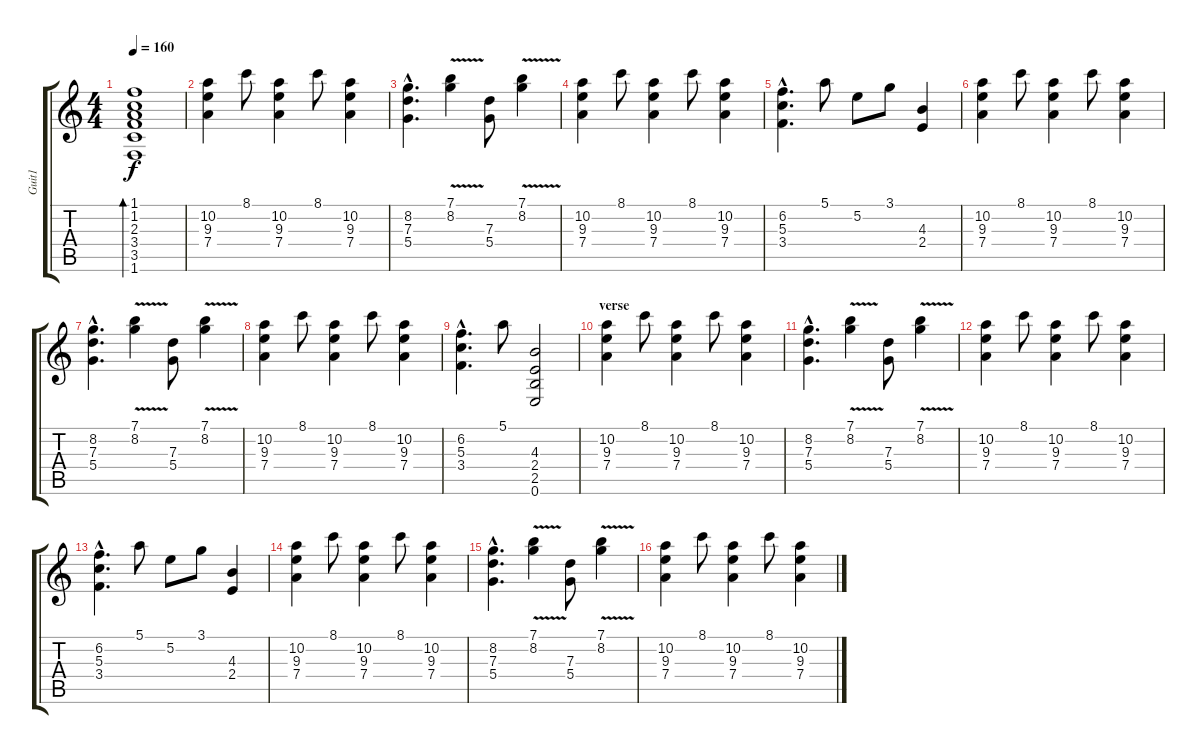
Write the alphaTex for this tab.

\track ("Guit1" "Guit1") {instrument electricguitarclean}
\staff {score tabs}
\tuning (E4 B3 G3 D3 A2 E2) {hide}
\ts (4 4)
\tempo 160
\clef g2
\ks c
(1.1 1.2 2.3 3.4 3.5 1.6).1{bd 60 dy f} |
(10.2 9.3 7.4).4{volume 11 instrument overdrivenguitar} 8.1.8 (10.2 9.3 7.4).4 8.1.8 (10.2 9.3 7.4).4 |
(8.2{hac} 7.3{hac} 5.4{hac}).4{d} (7.1{v} 8.2{v}).4 (7.3 5.4).8 (7.1{v} 8.2{v}).4 |
(10.2 9.3 7.4).4 8.1.8 (10.2 9.3 7.4).4 8.1.8 (10.2 9.3 7.4).4 |
(6.2{hac} 5.3{hac} 3.4{hac}).4{d} 5.1.8 5.2.8 3.1.8 (4.3 2.4).4 |
(10.2 9.3 7.4).4{volume 11 instrument overdrivenguitar} 8.1.8 (10.2 9.3 7.4).4 8.1.8 (10.2 9.3 7.4).4 |
(8.2{hac} 7.3{hac} 5.4{hac}).4{d} (7.1{v} 8.2{v}).4 (7.3 5.4).8 (7.1{v} 8.2{v}).4 |
(10.2 9.3 7.4).4 8.1.8 (10.2 9.3 7.4).4 8.1.8 (10.2 9.3 7.4).4 |
(6.2{hac} 5.3{hac} 3.4{hac}).4{d} 5.1.8 (4.3 2.4 2.5 0.6).2 |
\section ("" "verse")
(10.2 9.3 7.4).4{volume 11 instrument overdrivenguitar} 8.1.8 (10.2 9.3 7.4).4 8.1.8 (10.2 9.3 7.4).4 |
(8.2{hac} 7.3{hac} 5.4{hac}).4{d} (7.1{v} 8.2{v}).4 (7.3 5.4).8 (7.1{v} 8.2{v}).4 |
(10.2 9.3 7.4).4 8.1.8 (10.2 9.3 7.4).4 8.1.8 (10.2 9.3 7.4).4 |
(6.2{hac} 5.3{hac} 3.4{hac}).4{d} 5.1.8 5.2.8 3.1.8 (4.3 2.4).4 |
(10.2 9.3 7.4).4{volume 11 instrument overdrivenguitar} 8.1.8 (10.2 9.3 7.4).4 8.1.8 (10.2 9.3 7.4).4 |
(8.2{hac} 7.3{hac} 5.4{hac}).4{d} (7.1{v} 8.2{v}).4 (7.3 5.4).8 (7.1{v} 8.2{v}).4 |
(10.2 9.3 7.4).4 8.1.8 (10.2 9.3 7.4).4 8.1.8 (10.2 9.3 7.4).4
